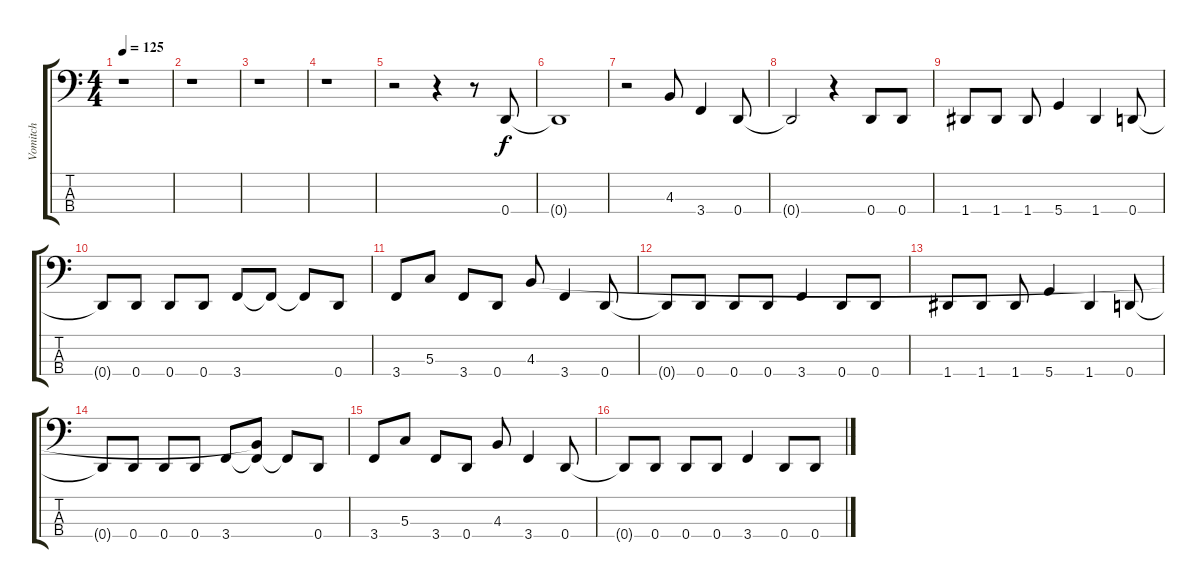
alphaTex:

\track ("Vomitch" "Vomitch") {instrument electricbasspick}
\staff {score tabs}
\tuning (F2 C2 G1 D1) {hide}
\ts (4 4)
\tempo 125
\clef f4
\ks c
r.1{dy f instrument electricbasspick} |
r.1 |
r.1 |
r.1 |
r.2 r.4 r.8 0.4.8 |
0.4{t}.1 |
r.2 4.3.8 3.4.4 0.4.8 |
0.4{t}.2 r.4 0.4.8 0.4.8 |
1.4.8 1.4.8 1.4.8 5.4.4 1.4.4 0.4.8 |
0.4{t}.8 0.4.8 0.4.8 0.4.8 3.4.8 3.4{t}.8 3.4{t}.8 0.4.8 |
3.4.8 5.3.8 3.4.8 0.4.8 4.3.8 3.4.4 0.4.8 |
0.4{t}.8 0.4.8 0.4.8 0.4.8 3.4.4 0.4.8 0.4.8 |
1.4.8 1.4.8 1.4.8 5.4.4 1.4.4 0.4.8 |
0.4{t}.8 0.4.8 0.4.8 0.4.8 3.4.8 (4.3{t} 3.4{t}).8 3.4{t}.8 0.4.8 |
3.4.8 5.3.8 3.4.8 0.4.8 4.3.8 3.4.4 0.4.8 |
0.4{t}.8 0.4.8 0.4.8 0.4.8 3.4.4 0.4.8 0.4.8
